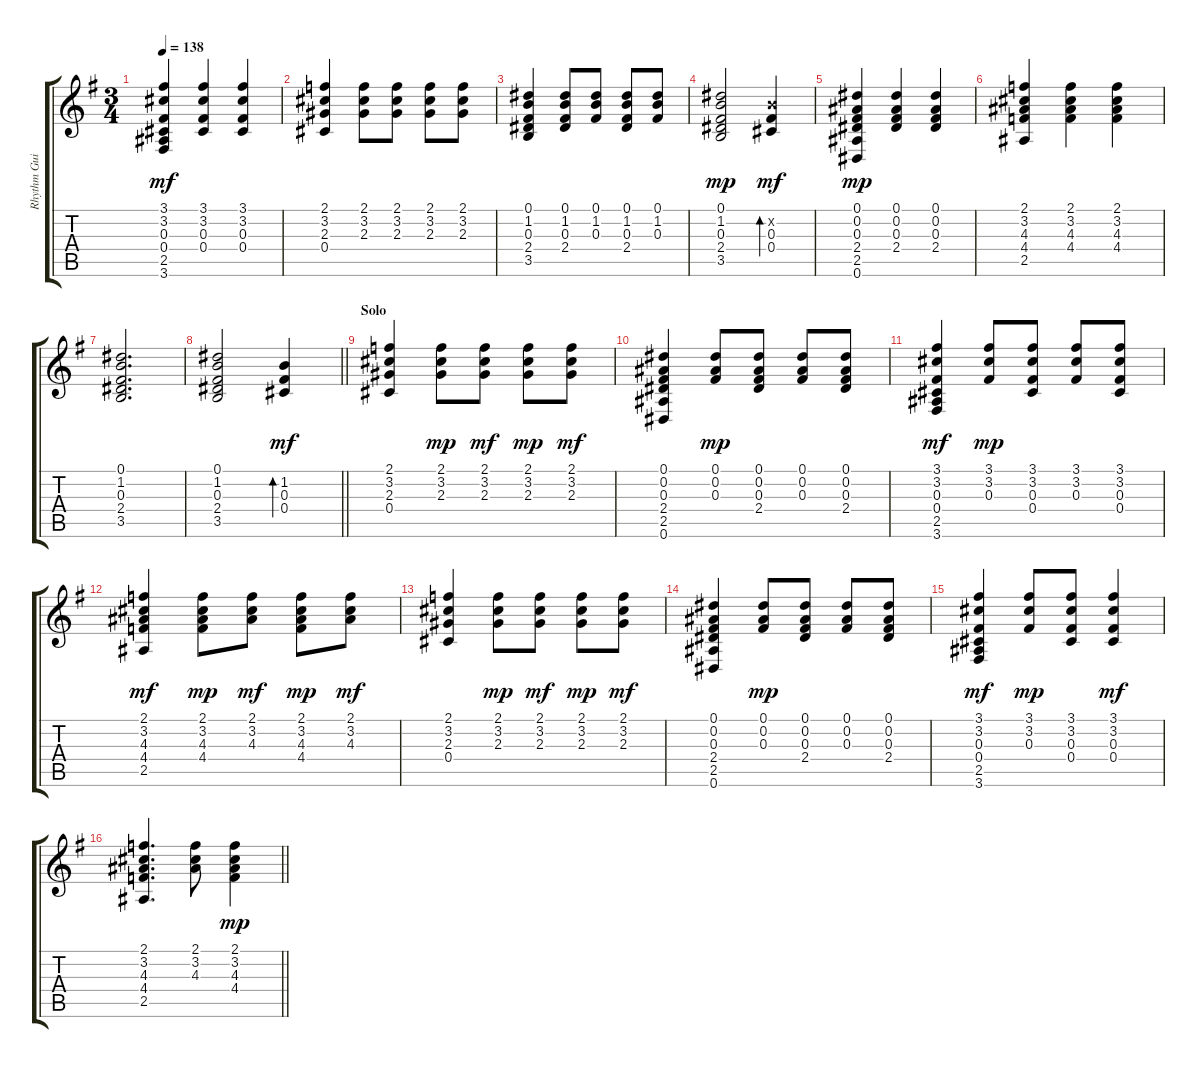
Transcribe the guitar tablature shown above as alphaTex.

\track ("Rhythm Guitar II (Andre Olbrich)" "Rhythm Gui") {instrument acousticguitarsteel}
\staff {score tabs}
\tuning (Eb4 Bb3 Gb3 Db3 Ab2 Eb2) {hide}
\ts (3 4)
\tempo 138
\clef g2
\ks eminor
(3.1 3.2 0.3 0.4 2.5 3.6).4{dy mf} (3.1 3.2 0.3 0.4).4 (3.1 3.2 0.3 0.4).4 |
(2.1 3.2 2.3 0.4).4 (2.1 3.2 2.3).8 (2.1 3.2 2.3).8 (2.1 3.2 2.3).8 (2.1 3.2 2.3).8 |
(0.1 1.2 0.3 2.4 3.5).4 (0.1 1.2 0.3 2.4).8 (0.1 1.2 0.3).8 (0.1 1.2 0.3 2.4).8 (0.1 1.2 0.3).8 |
(0.1 1.2 0.3 2.4 3.5).2{dy mp} (1.2{x} 0.3 0.4).4{bd 60 dy mf} |
(0.1 0.2 0.3 2.4 2.5 0.6).4{dy mp} (0.1 0.2 0.3 2.4).4 (0.1 0.2 0.3 2.4).4 |
(2.1 3.2 4.3 4.4 2.5).4 (2.1 3.2 4.3 4.4).4 (2.1 3.2 4.3 4.4).4 |
(0.1 1.2 0.3 2.4 3.5).2{d} |
\barLineRight lightlight
(0.1 1.2 0.3 2.4 3.5).2 (1.2 0.3 0.4).4{bd 60 dy mf} |
\section ("" "Solo")
(2.1 3.2 2.3 0.4).4 (2.1 3.2 2.3).8{dy mp} (2.1 3.2 2.3).8{dy mf} (2.1 3.2 2.3).8{dy mp} (2.1 3.2 2.3).8{dy mf} |
(0.1 0.2 0.3 2.4 2.5 0.6).4 (0.1 0.2 0.3).8{dy mp} (0.1 0.2 0.3 2.4).8 (0.1 0.2 0.3).8 (0.1 0.2 0.3 2.4).8 |
(3.1 3.2 0.3 0.4 2.5 3.6).4{dy mf} (3.1 3.2 0.3).8{dy mp} (3.1 3.2 0.3 0.4).8 (3.1 3.2 0.3).8 (3.1 3.2 0.3 0.4).8 |
(2.1 3.2 4.3 4.4 2.5).4{dy mf} (2.1 3.2 4.3 4.4).8{dy mp} (2.1 3.2 4.3).8{dy mf} (2.1 3.2 4.3 4.4).8{dy mp} (2.1 3.2 4.3).8{dy mf} |
(2.1 3.2 2.3 0.4).4 (2.1 3.2 2.3).8{dy mp} (2.1 3.2 2.3).8{dy mf} (2.1 3.2 2.3).8{dy mp} (2.1 3.2 2.3).8{dy mf} |
(0.1 0.2 0.3 2.4 2.5 0.6).4 (0.1 0.2 0.3).8{dy mp} (0.1 0.2 0.3 2.4).8 (0.1 0.2 0.3).8 (0.1 0.2 0.3 2.4).8 |
(3.1 3.2 0.3 0.4 2.5 3.6).4{dy mf} (3.1 3.2 0.3).8{dy mp} (3.1 3.2 0.3 0.4).8 (3.1 3.2 0.3 0.4).4{dy mf} |
\barLineRight lightlight
(2.1 3.2 4.3 4.4 2.5).4{d} (2.1 3.2 4.3).8 (2.1 3.2 4.3 4.4).4{dy mp}
